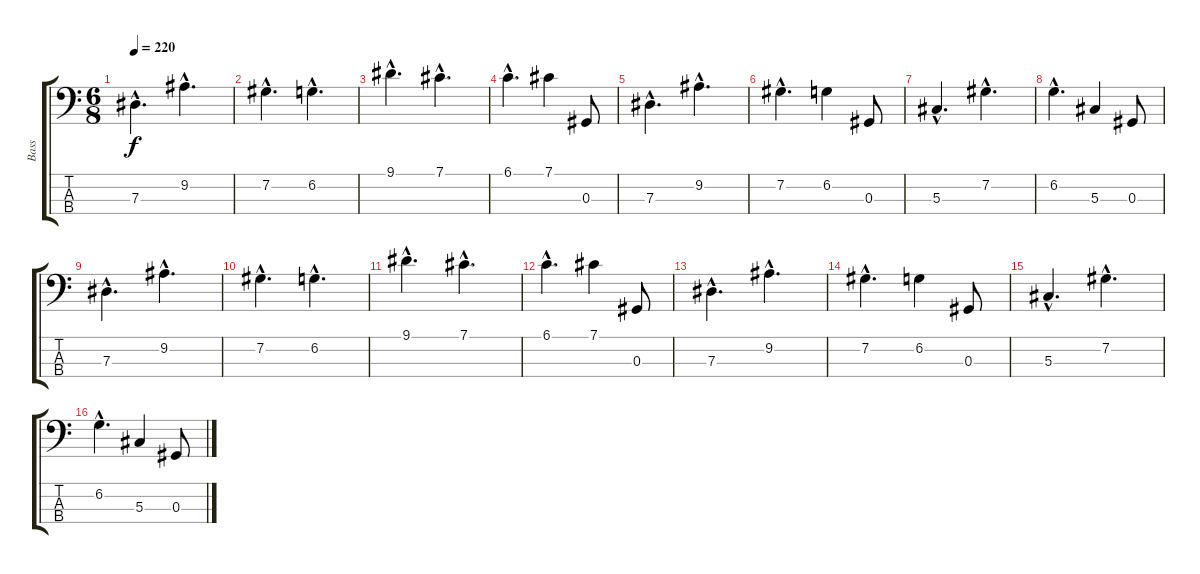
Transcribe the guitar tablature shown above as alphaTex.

\track ("Bass" "Bass") {instrument electricbasspick}
\staff {score tabs}
\tuning (Gb2 Db2 Ab1 Eb1) {hide}
\ts (6 8)
\tempo 220
\clef f4
\ks c
7.3{hac}.4{d dy f} 9.2{hac}.4{d} |
7.2{hac}.4{d} 6.2{hac}.4{d} |
9.1{hac}.4{d} 7.1{hac}.4{d} |
6.1{hac}.4{d} 7.1.4 0.3.8 |
7.3{hac}.4{d} 9.2{hac}.4{d} |
7.2{hac}.4{d} 6.2.4 0.3.8 |
5.3{hac}.4{d} 7.2{hac}.4{d} |
6.2{hac}.4{d} 5.3.4 0.3.8 |
7.3{hac}.4{d} 9.2{hac}.4{d} |
7.2{hac}.4{d} 6.2{hac}.4{d} |
9.1{hac}.4{d} 7.1{hac}.4{d} |
6.1{hac}.4{d} 7.1.4 0.3.8 |
7.3{hac}.4{d} 9.2{hac}.4{d} |
7.2{hac}.4{d} 6.2.4 0.3.8 |
5.3{hac}.4{d} 7.2{hac}.4{d} |
6.2{hac}.4{d} 5.3.4 0.3.8
